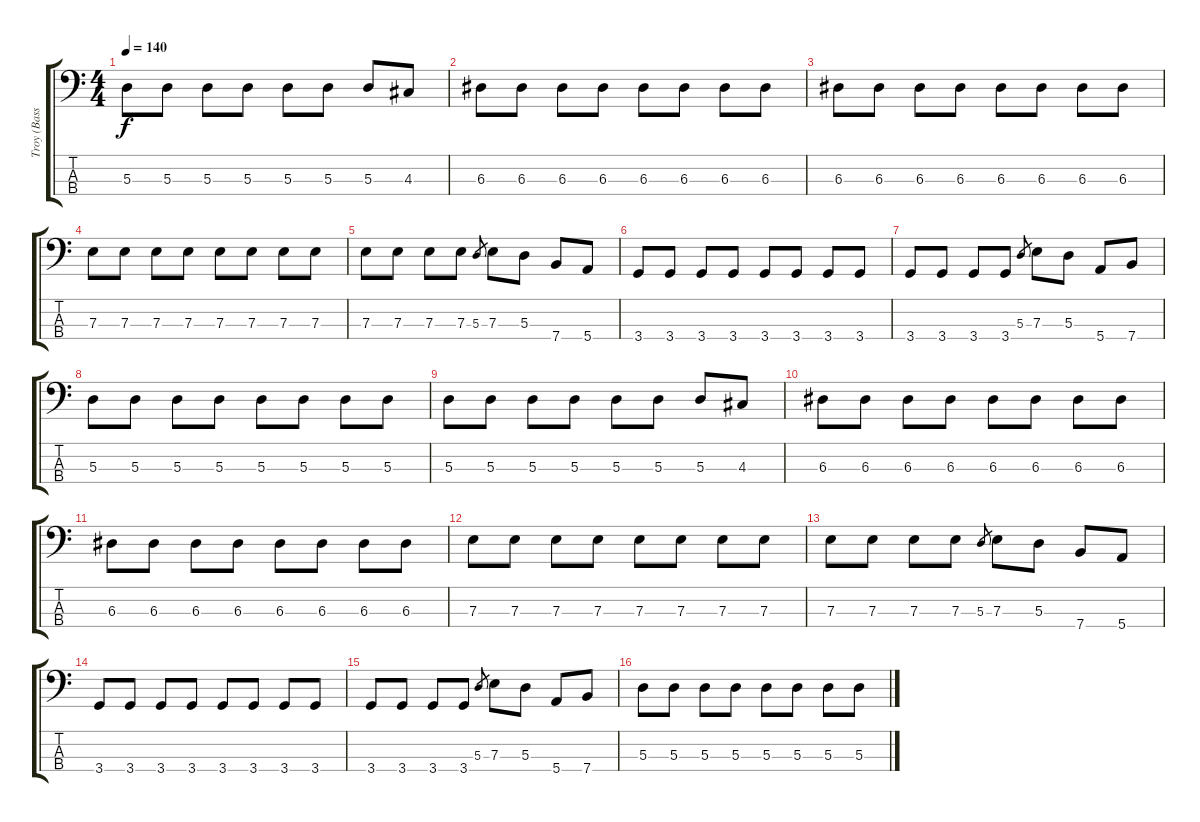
\track ("Troy (Bass)" "Troy (Bass") {instrument electricbassfinger}
\staff {score tabs}
\tuning (G2 D2 A1 E1) {hide}
\ts (4 4)
\tempo 140
\clef f4
\ks c
5.3.8{dy f} 5.3.8 5.3.8 5.3.8 5.3.8 5.3.8 5.3.8 4.3.8 |
6.3.8 6.3.8 6.3.8 6.3.8 6.3.8 6.3.8 6.3.8 6.3.8 |
6.3.8 6.3.8 6.3.8 6.3.8 6.3.8 6.3.8 6.3.8 6.3.8 |
7.3.8 7.3.8 7.3.8 7.3.8 7.3.8 7.3.8 7.3.8 7.3.8 |
7.3.8 7.3.8 7.3.8 7.3.8 5.3.8{gr} 7.3.8 5.3.8 7.4.8 5.4.8 |
3.4.8 3.4.8 3.4.8 3.4.8 3.4.8 3.4.8 3.4.8 3.4.8 |
3.4.8 3.4.8 3.4.8 3.4.8 5.3.8{gr} 7.3.8 5.3.8 5.4.8 7.4.8 |
5.3.8 5.3.8 5.3.8 5.3.8 5.3.8 5.3.8 5.3.8 5.3.8 |
5.3.8 5.3.8 5.3.8 5.3.8 5.3.8 5.3.8 5.3.8 4.3.8 |
6.3.8 6.3.8 6.3.8 6.3.8 6.3.8 6.3.8 6.3.8 6.3.8 |
6.3.8 6.3.8 6.3.8 6.3.8 6.3.8 6.3.8 6.3.8 6.3.8 |
7.3.8 7.3.8 7.3.8 7.3.8 7.3.8 7.3.8 7.3.8 7.3.8 |
7.3.8 7.3.8 7.3.8 7.3.8 5.3.8{gr} 7.3.8 5.3.8 7.4.8 5.4.8 |
3.4.8 3.4.8 3.4.8 3.4.8 3.4.8 3.4.8 3.4.8 3.4.8 |
3.4.8 3.4.8 3.4.8 3.4.8 5.3.8{gr} 7.3.8 5.3.8 5.4.8 7.4.8 |
5.3.8 5.3.8 5.3.8 5.3.8 5.3.8 5.3.8 5.3.8 5.3.8
